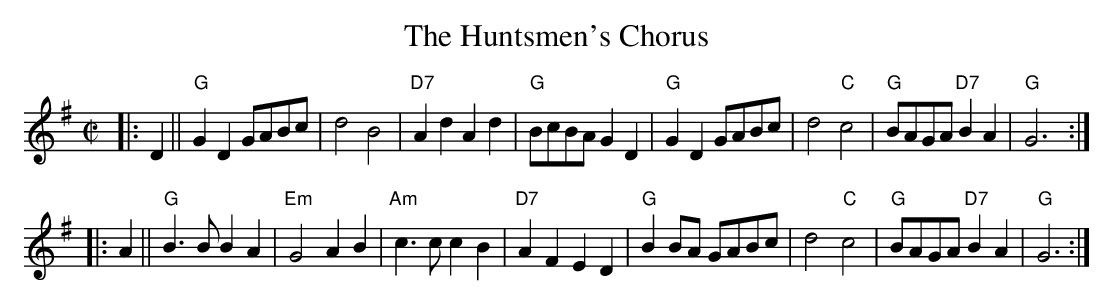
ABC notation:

X:1
T:The Huntsmen's Chorus
M: C|
L:1/4
K:G
|: D || "G"G D G/A/B/c/ | d2 B2 |  "D7"A d A d | "G"B/c/B/A/ G D \
| "G"G D G/A/B/c/ | d2 "C"c2 | "G"B/A/G/A/ "D7"BA | "G"G3 :|
|: A || "G"B>B BA | "Em"G2 AB | "Am"c>c c B | "D7"A F E D \
| "G"B B/A/ G/A/B/c/ | d2 "C"c2 | "G"B/A/G/A/ "D7"BA | "G"G3 :|
